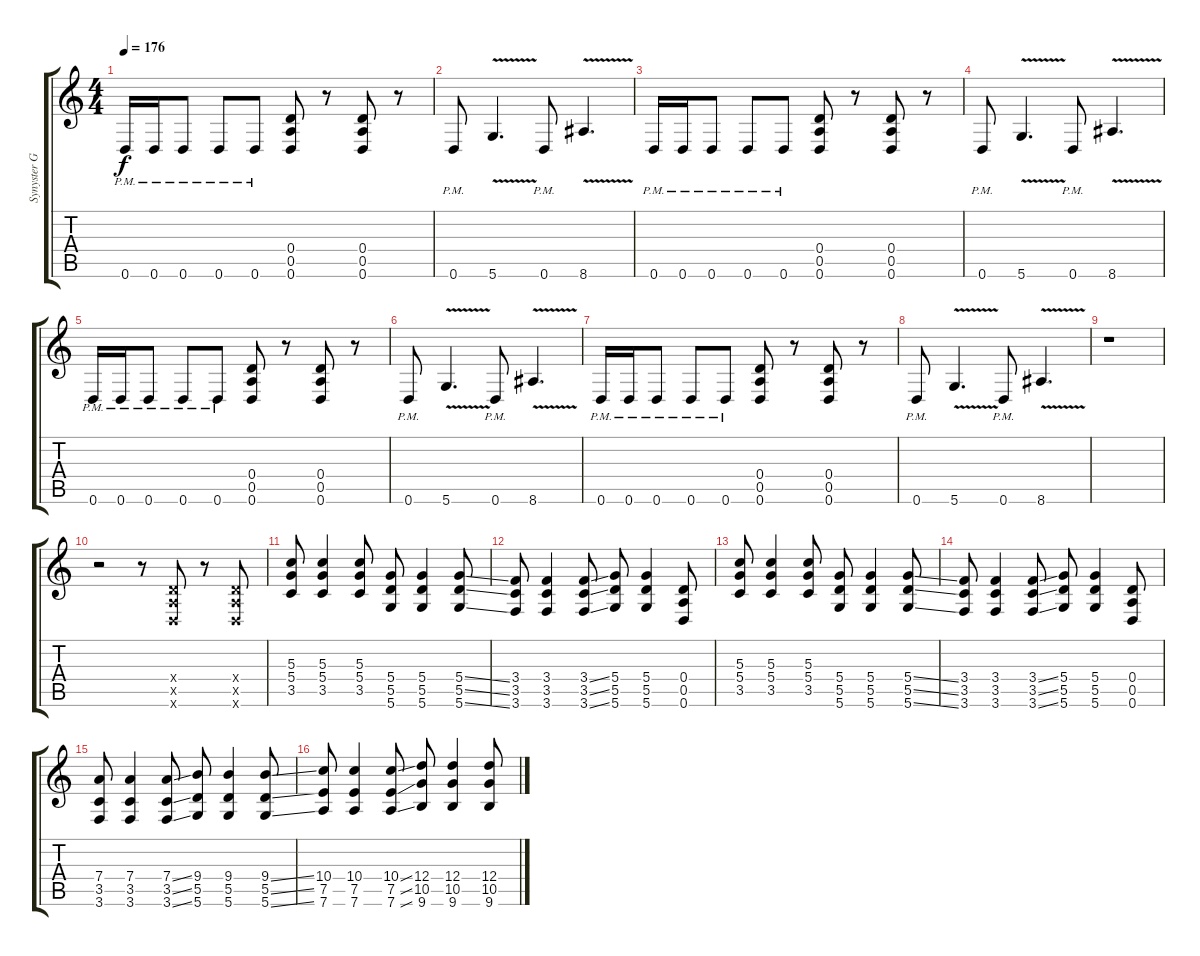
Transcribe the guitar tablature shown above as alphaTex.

\track ("Synyster Gates " "Synyster G") {instrument distortionguitar}
\staff {score tabs}
\tuning (E4 B3 G3 D3 A2 D2) {hide}
\ts (4 4)
\tempo 176
\clef g2
\ks c
0.6{pm}.16{dy f} 0.6{pm}.16 0.6{pm}.8 0.6{pm}.8 0.6{pm}.8 (0.4 0.5 0.6).8 r.8 (0.4 0.5 0.6).8 r.8 |
0.6{pm}.8 5.6{v}.4{d} 0.6{pm}.8 8.6{v}.4{d} |
0.6{pm}.16 0.6{pm}.16 0.6{pm}.8 0.6{pm}.8 0.6{pm}.8 (0.4 0.5 0.6).8 r.8 (0.4 0.5 0.6).8 r.8 |
0.6{pm}.8 5.6{v}.4{d} 0.6{pm}.8 8.6{v}.4{d} |
0.6{pm}.16 0.6{pm}.16 0.6{pm}.8 0.6{pm}.8 0.6{pm}.8 (0.4 0.5 0.6).8 r.8 (0.4 0.5 0.6).8 r.8 |
0.6{pm}.8 5.6{v}.4{d} 0.6{pm}.8 8.6{v}.4{d} |
0.6{pm}.16 0.6{pm}.16 0.6{pm}.8 0.6{pm}.8 0.6{pm}.8 (0.4 0.5 0.6).8 r.8 (0.4 0.5 0.6).8 r.8 |
0.6{pm}.8 5.6{v}.4{d} 0.6{pm}.8 8.6{v}.4{d} |
r.1 |
r.2 r.8 (0.4{x} 0.5{x} 0.6{x}).8 r.8 (0.4{x} 0.5{x} 0.6{x}).8 |
(5.3 5.4 3.5).8 (5.3 5.4 3.5).4 (5.3 5.4 3.5).8 (5.4 5.5 5.6).8 (5.4 5.5 5.6).4 (5.4{ss} 5.5{ss} 5.6{ss}).8 |
(3.4 3.5 3.6).8 (3.4 3.5 3.6).4 (3.4{ss} 3.5{ss} 3.6{ss}).8 (5.4 5.5 5.6).8 (5.4 5.5 5.6).4 (0.4 0.5 0.6).8 |
(5.3 5.4 3.5).8 (5.3 5.4 3.5).4 (5.3 5.4 3.5).8 (5.4 5.5 5.6).8 (5.4 5.5 5.6).4 (5.4{ss} 5.5{ss} 5.6{ss}).8 |
(3.4 3.5 3.6).8 (3.4 3.5 3.6).4 (3.4{ss} 3.5{ss} 3.6{ss}).8 (5.4 5.5 5.6).8 (5.4 5.5 5.6).4 (0.4 0.5 0.6).8 |
(7.4 3.5 3.6).8 (7.4 3.5 3.6).4 (7.4{ss} 3.5{ss} 3.6{ss}).8 (9.4 5.5 5.6).8 (9.4 5.5 5.6).4 (9.4{ss} 5.5{ss} 5.6{ss}).8 |
(10.4 7.5 7.6).8 (10.4 7.5 7.6).4 (10.4{ss} 7.5{ss} 7.6{ss}).8 (12.4 10.5 9.6).8 (12.4 10.5 9.6).4 (12.4{ss} 10.5{ss} 9.6{ss}).8
